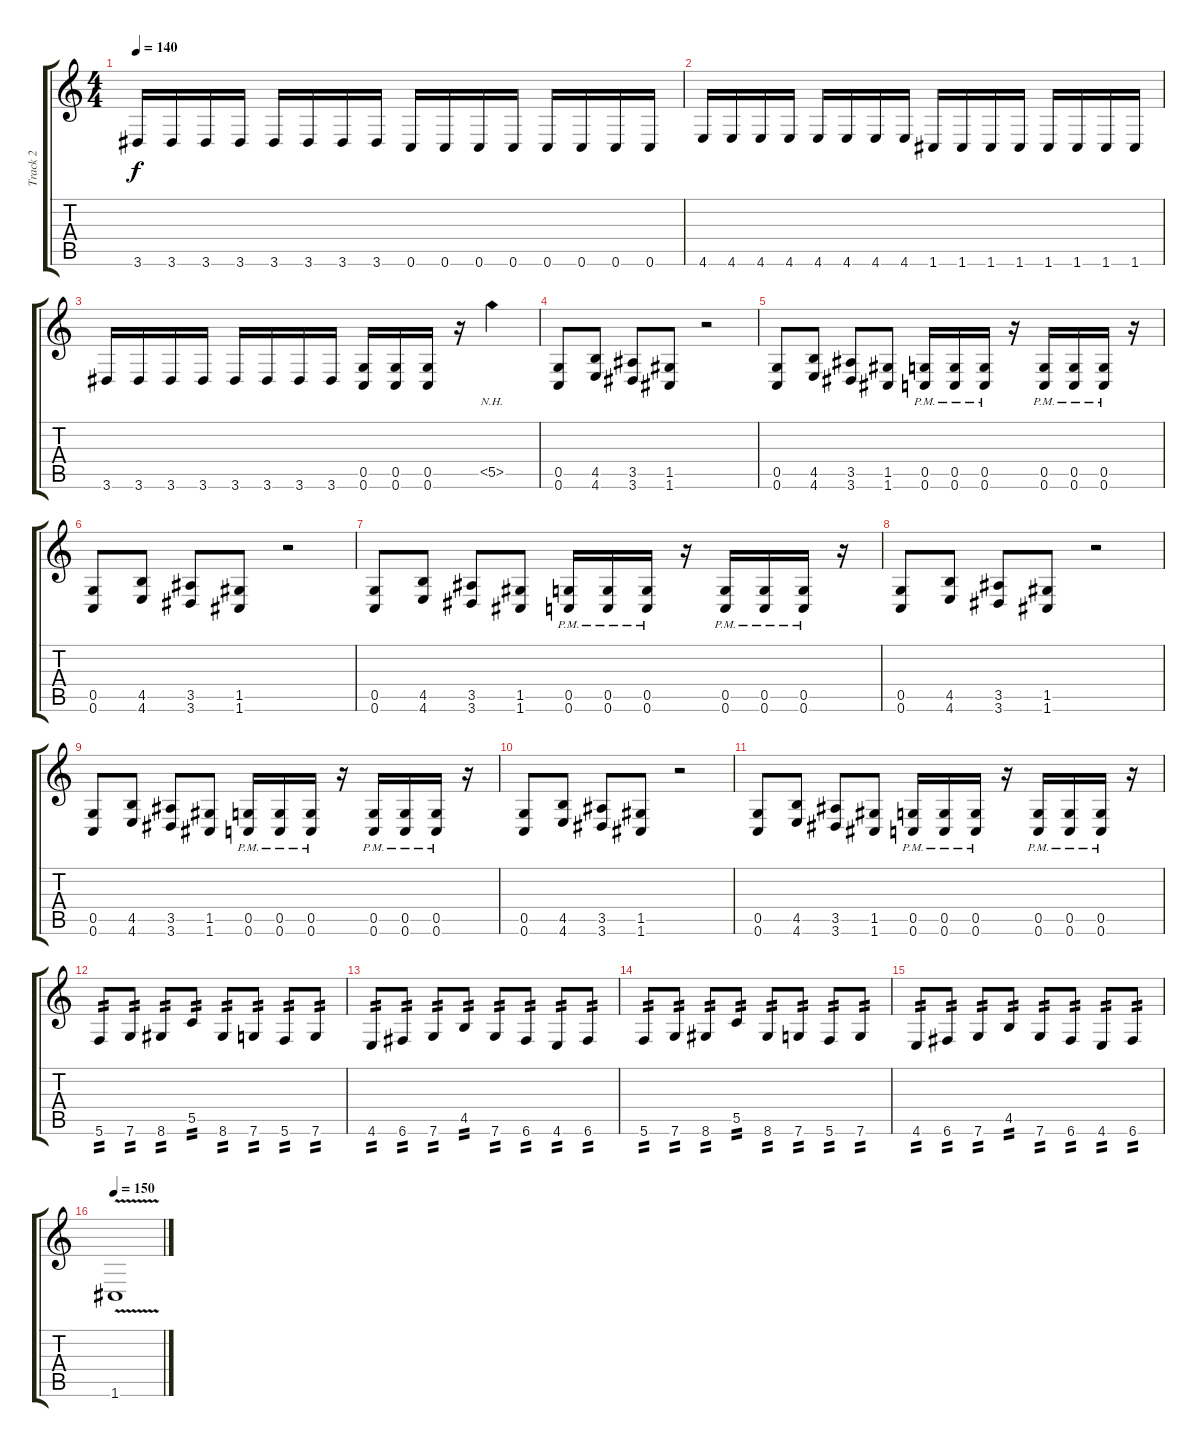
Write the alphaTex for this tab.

\track ("Track 2" "Track 2") {instrument overdrivenguitar}
\staff {score tabs}
\tuning (D4 A3 F3 C3 G2 C2) {hide}
\ts (4 4)
\tempo 140
\clef g2
\ks c
3.6.16{dy f} 3.6.16 3.6.16 3.6.16 3.6.16 3.6.16 3.6.16 3.6.16 0.6.16 0.6.16 0.6.16 0.6.16 0.6.16 0.6.16 0.6.16 0.6.16 |
4.6.16 4.6.16 4.6.16 4.6.16 4.6.16 4.6.16 4.6.16 4.6.16 1.6.16 1.6.16 1.6.16 1.6.16 1.6.16 1.6.16 1.6.16 1.6.16 |
3.6.16 3.6.16 3.6.16 3.6.16 3.6.16 3.6.16 3.6.16 3.6.16 (0.5 0.6).16 (0.5 0.6).16 (0.5 0.6).16 r.16 5.5{nh}.4 |
(0.5 0.6).8 (4.5 4.6).8 (3.5 3.6).8 (1.5 1.6).8 r.2 |
(0.5 0.6).8 (4.5 4.6).8 (3.5 3.6).8 (1.5 1.6).8 (0.5{pm} 0.6{pm}).16 (0.5{pm} 0.6{pm}).16 (0.5{pm} 0.6{pm}).16 r.16 (0.5{pm} 0.6{pm}).16 (0.5{pm} 0.6{pm}).16 (0.5{pm} 0.6{pm}).16 r.16 |
(0.5 0.6).8 (4.5 4.6).8 (3.5 3.6).8 (1.5 1.6).8 r.2 |
(0.5 0.6).8 (4.5 4.6).8 (3.5 3.6).8 (1.5 1.6).8 (0.5{pm} 0.6{pm}).16 (0.5{pm} 0.6{pm}).16 (0.5{pm} 0.6{pm}).16 r.16 (0.5{pm} 0.6{pm}).16 (0.5{pm} 0.6{pm}).16 (0.5{pm} 0.6{pm}).16 r.16 |
(0.5 0.6).8 (4.5 4.6).8 (3.5 3.6).8 (1.5 1.6).8 r.2 |
(0.5 0.6).8 (4.5 4.6).8 (3.5 3.6).8 (1.5 1.6).8 (0.5{pm} 0.6{pm}).16 (0.5{pm} 0.6{pm}).16 (0.5{pm} 0.6{pm}).16 r.16 (0.5{pm} 0.6{pm}).16 (0.5{pm} 0.6{pm}).16 (0.5{pm} 0.6{pm}).16 r.16 |
(0.5 0.6).8 (4.5 4.6).8 (3.5 3.6).8 (1.5 1.6).8 r.2 |
(0.5 0.6).8 (4.5 4.6).8 (3.5 3.6).8 (1.5 1.6).8 (0.5{pm} 0.6{pm}).16 (0.5{pm} 0.6{pm}).16 (0.5{pm} 0.6{pm}).16 r.16 (0.5{pm} 0.6{pm}).16 (0.5{pm} 0.6{pm}).16 (0.5{pm} 0.6{pm}).16 r.16 |
5.6.8{tp 2} 7.6.8{tp 2} 8.6.8{tp 2} 5.5.8{tp 2} 8.6.8{tp 2} 7.6.8{tp 2} 5.6.8{tp 2} 7.6.8{tp 2} |
4.6.8{tp 2} 6.6.8{tp 2} 7.6.8{tp 2} 4.5.8{tp 2} 7.6.8{tp 2} 6.6.8{tp 2} 4.6.8{tp 2} 6.6.8{tp 2} |
5.6.8{tp 2} 7.6.8{tp 2} 8.6.8{tp 2} 5.5.8{tp 2} 8.6.8{tp 2} 7.6.8{tp 2} 5.6.8{tp 2} 7.6.8{tp 2} |
4.6.8{tp 2} 6.6.8{tp 2} 7.6.8{tp 2} 4.5.8{tp 2} 7.6.8{tp 2} 6.6.8{tp 2} 4.6.8{tp 2} 6.6.8{tp 2} |
\tempo 150
1.6{v}.1
